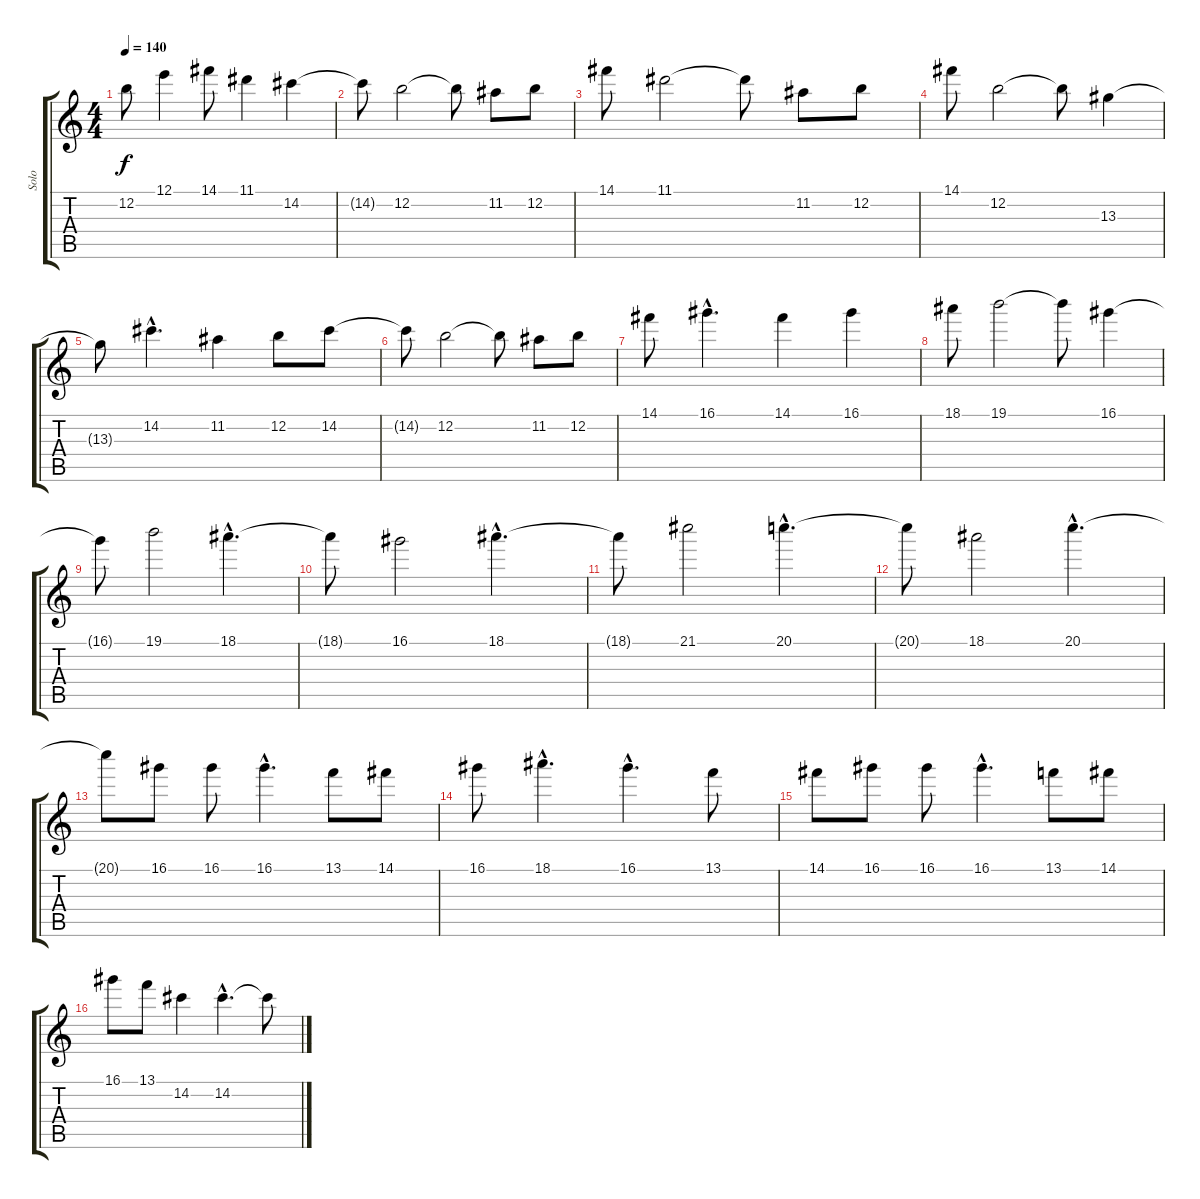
\track ("Solo" "Solo") {instrument overdrivenguitar}
\staff {score tabs}
\tuning (E4 B3 G3 D3 A2 E2) {hide}
\ts (4 4)
\tempo 140
\clef g2
\ks c
12.2.8{dy f} 12.1.4 14.1.8 11.1.4 14.2.4 |
14.2{t}.8 12.2.2 12.2{t}.8 11.2.8 12.2.8 |
14.1.8 11.1.2 11.1{t}.8 11.2.8 12.2.8 |
14.1.8 12.2.2 12.2{t}.8 13.3.4 |
13.3{t}.8 14.2{hac}.4{d} 11.2.4 12.2.8 14.2.8 |
14.2{t}.8 12.2.2 12.2{t}.8 11.2.8 12.2.8 |
14.1.8 16.1{hac}.4{d} 14.1.4 16.1.4 |
18.1.8 19.1.2 19.1{t}.8 16.1.4 |
16.1{t}.8 19.1.2 18.1{hac}.4{d} |
18.1{t}.8 16.1.2 18.1{hac}.4{d} |
18.1{t}.8 21.1.2 20.1{hac}.4{d} |
20.1{t}.8 18.1.2 20.1{hac}.4{d} |
20.1{t}.8 16.1.8 16.1.8 16.1{hac}.4{d} 13.1.8 14.1.8 |
16.1.8 18.1{hac}.4{d} 16.1{hac}.4{d} 13.1.8 |
14.1.8 16.1.8 16.1.8 16.1{hac}.4{d} 13.1.8 14.1.8 |
16.1.8 13.1.8 14.2.4 14.2{hac}.4{d} 14.2{t}.8
